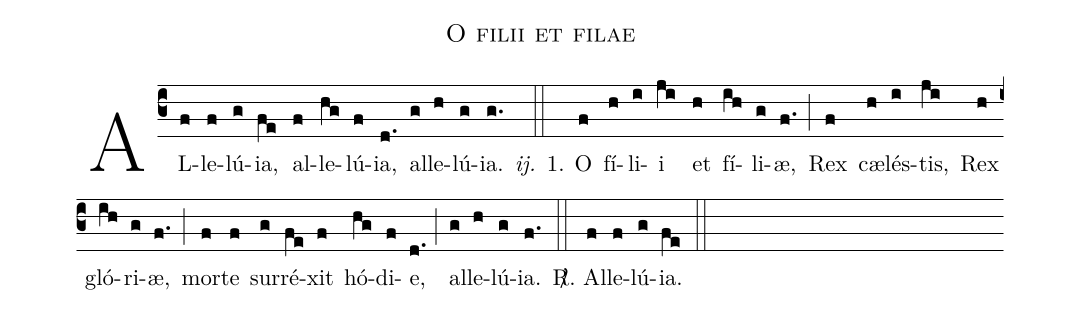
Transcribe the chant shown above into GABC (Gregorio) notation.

name: O filii et filae;
%%
(c3) AL(f)le(f)lú(g)ia,(fe) al(f)le(hg)lú(f)ia,(d.) al(g)le(h)lú(g)ia.(g.) <i>ij.</i>(::)
1. O(f) fí(h)li(i)i(ji) et(h) fí(ih)li(g)<sp>ae</sp>,(f.) (;)
Rex(f) c<sp>ae</sp>(h)lés(i)tis,(ji) Rex(h) gló(ih)ri(g)<sp>ae</sp>,(f.) (;)
mor(f)te(f) sur(g)ré(fe)xit(f) hó(hg)di(f)e,(d.) (;)
al(g)le(h)lú(g)ia.(f.) (::)
<sp>R/</sp>. Al(f)le(f)lú(g)ia.(fe) (::)
